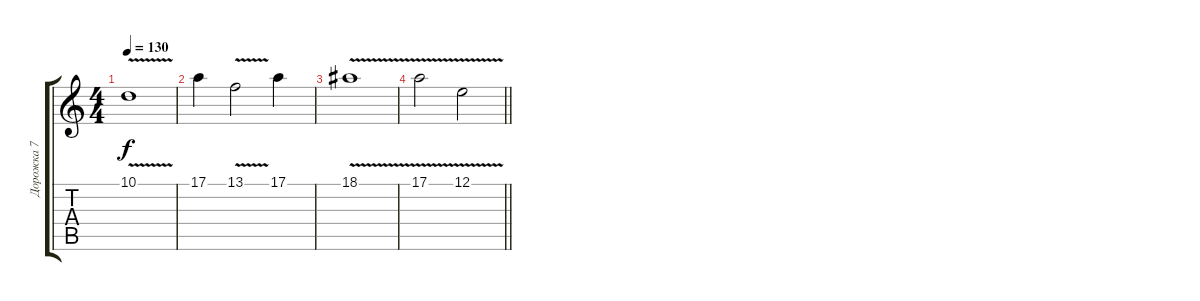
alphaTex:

\track ("Дорожка 7" "Дорожка 7") {instrument pad4choir}
\staff {score tabs}
\tuning (E4 B3 G3 D3 A2 E2) {hide}
\ts (4 4)
\tempo 130
\clef g2
\ks c
10.1{v}.1{dy f} |
17.1.4 13.1{v}.2 17.1.4 |
18.1{v}.1 |
\barLineRight lightlight
17.1{v}.2 12.1{v}.2
